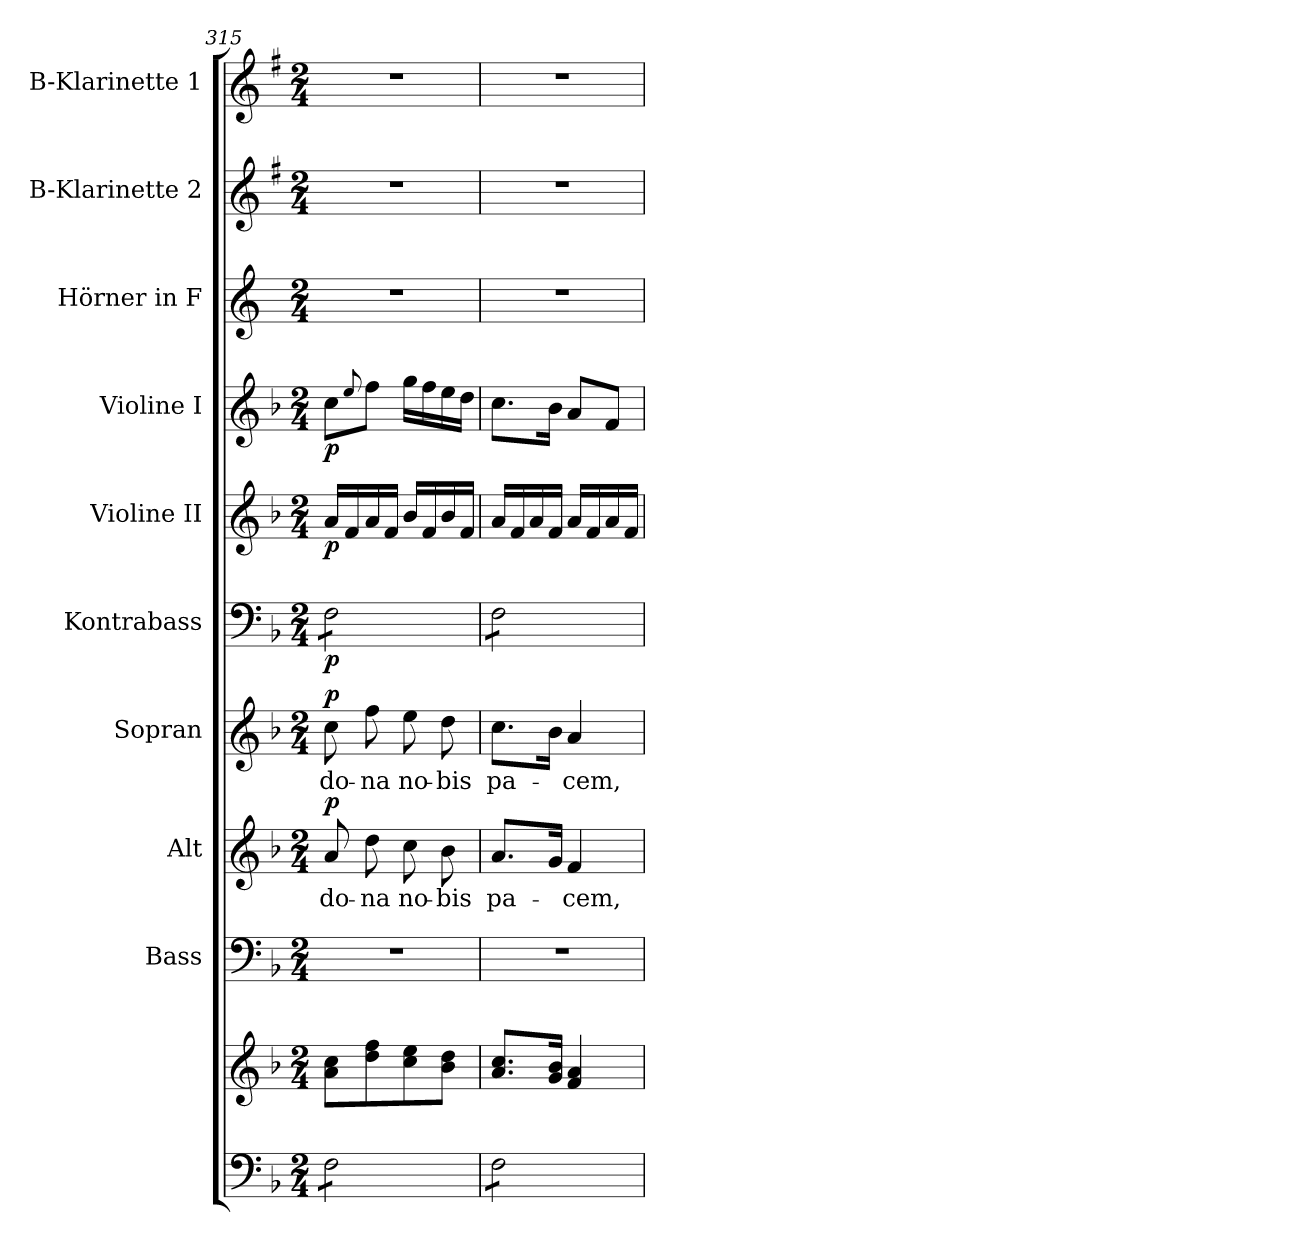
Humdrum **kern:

**kern	**kern	**kern	**kern	**text	**dynam	**kern	**text	**dynam	**kern	**dynam	**kern	**dynam	**kern	**dynam	**kern	**kern	**kern
*part10	*part10	*part9	*part8	*part8	*part8	*part7	*part7	*part7	*part6	*part6	*part5	*part5	*part4	*part4	*part3	*part2	*part1
*staff11	*staff10	*staff9	*staff8	*staff8	*staff8	*staff7	*staff7	*staff7	*staff6	*staff6	*staff5	*staff5	*staff4	*staff4	*staff3	*staff2	*staff1
*	*	*I"Bass	*I"Alt	*	*	*I"Sopran	*	*	*I"Kontrabass	*	*I"Violine II	*	*I"Violine I	*	*I"Hörner in F	*I"B-Klarinette 2	*I"B-Klarinette 1
*	*	*I'B.	*I'A.	*	*	*I'S.	*	*	*I'Kb.	*	*I'Vl. II	*	*I'Vl. I	*	*	*I'B Kl. 2	*I'B Kl. 1
*clefF4	*clefG2	*clefF4	*clefG2	*	*	*clefG2	*	*	*clefF4	*	*clefG2	*	*clefG2	*	*clefG2	*clefG2	*clefG2
*	*	*	*	*	*	*	*	*	*ITrd7c12	*	*	*	*	*	*ITrd4c7	*ITrd1c2	*ITrd1c2
*k[b-]	*k[b-]	*k[b-]	*k[b-]	*	*	*k[b-]	*	*	*k[b-]	*	*k[b-]	*	*k[b-]	*	*k[b-]	*k[b-]	*k[b-]
*F:	*F:	*F:	*F:	*	*	*F:	*	*	*F:	*	*F:	*	*F:	*	*F:	*F:	*F:
*M2/4	*M2/4	*M2/4	*M2/4	*	*	*M2/4	*	*	*M2/4	*	*M2/4	*	*M2/4	*	*M2/4	*M2/4	*M2/4
=315	=315	=315	=315	=315	=315	=315	=315	=315	=315	=315	=315	=315	=315	=315	=315	=315	=315
!	!	!	!	!LO:LY:b	!LO:DY:a	!	!LO:LY:b	!LO:DY:a	!	!LO:DY:b	!	!LO:DY:b	!	!LO:DY:b	!	!	!
*tremolo	*	*	*	*	*	*	*	*	*	*	*	*	*	*	*	*	*
*	*	*	*	*	*	*	*	*	*tremolo	*	*	*	*	*	*	*	*
8F\L	8a\ 8cc\L	2r	8a/	do-	p	8cc\	do-	p	8FF\L	p	16a/LL	p	8cc\L	p	2r	2r	2r
.	.	.	.	.	.	.	.	.	.	.	16f/	.	.	.	.	.	.
.	.	.	.	.	.	.	.	.	.	.	.	.	8qqee/	.	.	.	.
!	!	!	!	!LO:LY:b	!	!	!LO:LY:b	!	!	!	!	!	!	!	!	!	!
8F\	8dd\ 8ff\	.	8dd\	-na	.	8ff\	-na	.	8FF\	.	16a/	.	8ff\J	.	.	.	.
.	.	.	.	.	.	.	.	.	.	.	16f/JJ	.	.	.	.	.	.
!	!	!	!	!LO:LY:b	!	!	!LO:LY:b	!	!	!	!	!	!	!	!	!	!
8F\	8cc\ 8ee\	.	8cc\	no-	.	8ee\	no-	.	8FF\	.	16b-/LL	.	16gg\LL	.	.	.	.
.	.	.	.	.	.	.	.	.	.	.	16f/	.	16ff\	.	.	.	.
!	!	!	!	!LO:LY:b	!	!	!LO:LY:b	!	!	!	!	!	!	!	!	!	!
8F\J	8b-\ 8dd\J	.	8b-\	-bis	.	8dd\	-bis	.	8FF\J	.	16b-/	.	16ee\	.	.	.	.
.	.	.	.	.	.	.	.	.	.	.	16f/JJ	.	16dd\JJ	.	.	.	.
=316	=316	=316	=316	=316	=316	=316	=316	=316	=316	=316	=316	=316	=316	=316	=316	=316	=316
!	!	!	!	!LO:LY:b	!	!	!LO:LY:b	!	!	!	!	!	!	!	!	!	!
8F\L	8.a/ 8.cc/L	2r	8.a/L	pa-	.	8.cc\L	pa-	.	8FF\L	.	16a/LL	.	8.cc\L	.	2r	2r	2r
.	.	.	.	.	.	.	.	.	.	.	16f/	.	.	.	.	.	.
8F\	.	.	.	.	.	.	.	.	8FF\	.	16a/	.	.	.	.	.	.
.	16g/ 16b-/Jk	.	16g/Jk	.	.	16b-\Jk	.	.	.	.	16f/JJ	.	16b-\Jk	.	.	.	.
!	!	!	!	!LO:LY:b	!	!	!LO:LY:b	!	!	!	!	!	!	!	!	!	!
8F\	4f/ 4a/	.	4f/	-cem,	.	4a/	-cem,	.	8FF\	.	16a/LL	.	8a/L	.	.	.	.
.	.	.	.	.	.	.	.	.	.	.	16f/	.	.	.	.	.	.
8F\J	.	.	.	.	.	.	.	.	8FF\J	.	16a/	.	8f/J	.	.	.	.
*	*	*	*	*	*	*	*	*	*Xtremolo	*	*	*	*	*	*	*	*
*Xtremolo	*	*	*	*	*	*	*	*	*	*	*	*	*	*	*	*	*
.	.	.	.	.	.	.	.	.	.	.	16f/JJ	.	.	.	.	.	.
=	=	=	=	=	=	=	=	=	=	=	=	=	=	=	=	=	=
*-	*-	*-	*-	*-	*-	*-	*-	*-	*-	*-	*-	*-	*-	*-	*-	*-	*-
